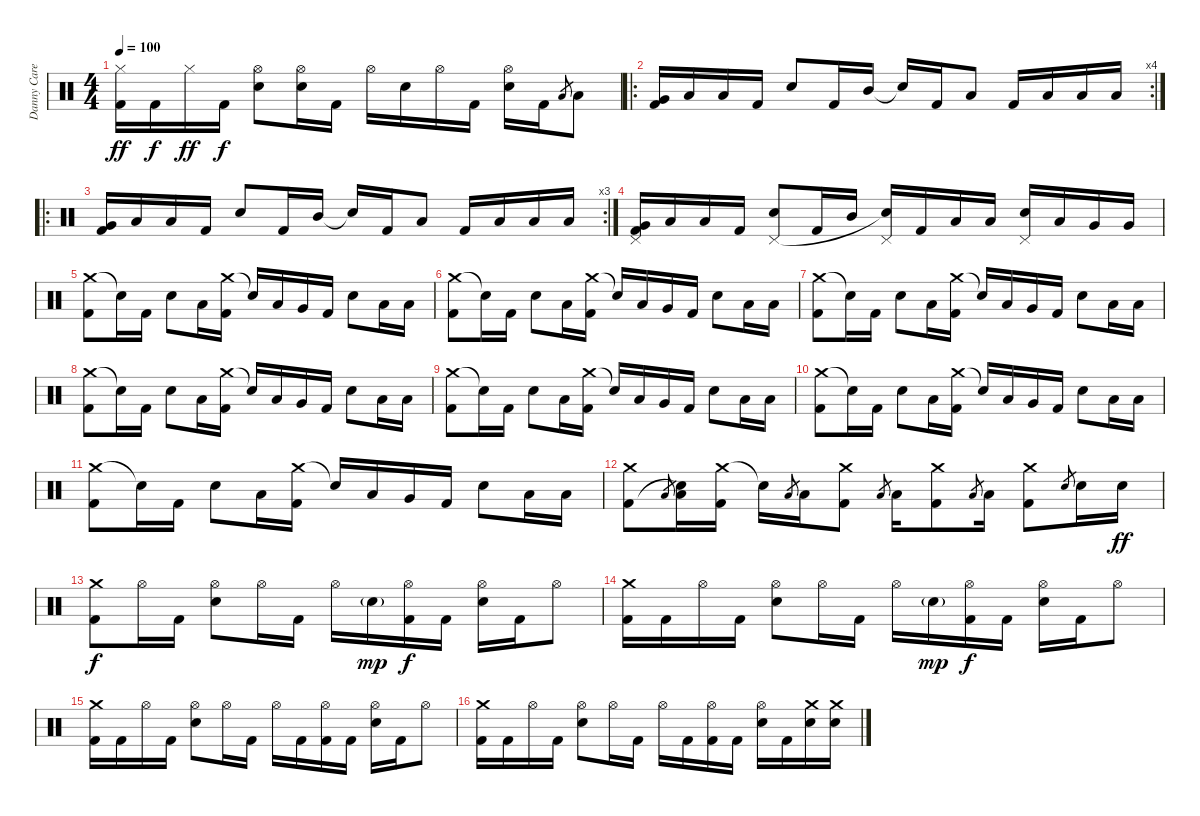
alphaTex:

\track ("Danny Carey Drums " "Danny Care") {instrument percussion}
\staff {score}
\articulation defaults
\ts (4 4)
\tempo 100
\clef neutral
\ks c
("Hi-Hat (closed)" "Kick (hit) 2").16{dy ff} "Kick (hit) 2".16{dy f} "Hi-Hat (closed)".16{dy ff} "Kick (hit) 2".16{dy f} ("Hi-Hat (open)" "Snare (hit) 2").8 ("Hi-Hat (open)" "Snare (hit) 2").16 "Kick (hit) 2".16 "Hi-Hat (open)".16 "Snare (hit) 2".16 "Hi-Hat (open)".16 "Kick (hit) 2".16 ("Hi-Hat (open)" "Snare (hit) 2").16 "Kick (hit) 2".16 "Low Tom (hit)".8{gr} "Low Tom (hit)".8 |
\ro
\rc 4
("Very Low Tom (hit)" "Kick (hit) 2").16{volume 14} "Low Tom (hit)".16 "Low Floor Tom (hit)".16 "Kick (hit) 2".16 "Snare (hit) 2".8 "Kick (hit) 2".16 "Mid Tom (hit)".16 "Snare (hit)"{t}.16 "Kick (hit) 2".16 "Low Tom (hit)".8 "Kick (hit) 2".16 "Low Tom (hit)".16 "Low Tom (hit)".16 "Low Tom (hit)".16 |
\ro
\rc 3
("Very Low Tom (hit)" "Kick (hit) 2").16 "Low Tom (hit)".16 "Low Floor Tom (hit)".16 "Kick (hit) 2".16 "Snare (hit) 2".8 "Kick (hit) 2".16 "Mid Tom (hit)".16 "Snare (hit)"{t}.16 "Kick (hit) 2".16 "Low Tom (hit)".8 "Kick (hit) 2".16 "Low Tom (hit)".16 "Low Tom (hit)".16 "Low Tom (hit)".16 |
("Pedal Hi-Hat (hit)" "Very Low Tom (hit)" "Kick (hit) 2").16 "Low Tom (hit)".16 "Low Floor Tom (hit)".16 "Kick (hit) 2".16 ("Snare (hit) 2" "Pedal Hi-Hat (hit)").8 "Kick (hit) 2".16 "Mid Tom (hit)".16 ("Pedal Hi-Hat (hit)" "Snare (hit)"{t}).16 "Kick (hit) 2".16 "Low Tom (hit)".16 "Low Tom (hit)".16 ("Snare (hit) 2" "Pedal Hi-Hat (hit)").16 "Low Tom (hit)".16 "Very Low Tom (hit)".16 "Very Low Tom (hit)".16 |
("Crash medium (hit)" "Kick (hit) 2").8 "Snare (hit)"{t}.16 "Kick (hit) 2".16 "Snare (hit) 2".8 "Low Tom (hit)".16 ("Crash medium (hit)" "Kick (hit) 2").16 "Snare (hit)"{t}.16 "Low Tom (hit)".16 "Very Low Tom (hit)".16 "Kick (hit) 2".16 "Snare (hit) 2".8 "Low Tom (hit)".16 "Low Tom (hit)".16 |
("Crash medium (hit)" "Kick (hit) 2").8 "Snare (hit)"{t}.16 "Kick (hit) 2".16 "Snare (hit) 2".8 "Low Tom (hit)".16 ("Crash medium (hit)" "Kick (hit) 2").16 "Snare (hit)"{t}.16 "Low Tom (hit)".16 "Very Low Tom (hit)".16 "Kick (hit) 2".16 "Snare (hit) 2".8 "Low Tom (hit)".16 "Low Tom (hit)".16 |
("Crash medium (hit)" "Kick (hit) 2").8 "Snare (hit)"{t}.16 "Kick (hit) 2".16 "Snare (hit) 2".8 "Low Tom (hit)".16 ("Crash medium (hit)" "Kick (hit) 2").16 "Snare (hit)"{t}.16 "Low Tom (hit)".16 "Very Low Tom (hit)".16 "Kick (hit) 2".16 "Snare (hit) 2".8 "Low Tom (hit)".16 "Low Tom (hit)".16 |
("Crash medium (hit)" "Kick (hit) 2").8 "Snare (hit)"{t}.16 "Kick (hit) 2".16 "Snare (hit) 2".8 "Low Tom (hit)".16 ("Crash medium (hit)" "Kick (hit) 2").16 "Snare (hit)"{t}.16 "Low Tom (hit)".16 "Very Low Tom (hit)".16 "Kick (hit) 2".16 "Snare (hit) 2".8 "Low Tom (hit)".16 "Low Tom (hit)".16 |
("Crash medium (hit)" "Kick (hit) 2").8 "Snare (hit)"{t}.16 "Kick (hit) 2".16 "Snare (hit) 2".8 "Low Tom (hit)".16 ("Crash medium (hit)" "Kick (hit) 2").16 "Snare (hit)"{t}.16 "Low Tom (hit)".16 "Very Low Tom (hit)".16 "Kick (hit) 2".16 "Snare (hit) 2".8 "Low Tom (hit)".16 "Low Tom (hit)".16 |
("Crash medium (hit)" "Kick (hit) 2").8 "Snare (hit)"{t}.16 "Kick (hit) 2".16 "Snare (hit) 2".8 "Low Tom (hit)".16 ("Crash medium (hit)" "Kick (hit) 2").16 "Snare (hit)"{t}.16 "Low Tom (hit)".16 "Very Low Tom (hit)".16 "Kick (hit) 2".16 "Snare (hit) 2".8 "Low Tom (hit)".16 "Low Tom (hit)".16 |
("Crash medium (hit)" "Kick (hit) 2").8 "Snare (hit)"{t}.16 "Kick (hit) 2".16 "Snare (hit) 2".8 "Low Tom (hit)".16 ("Crash medium (hit)" "Kick (hit) 2").16 "Snare (hit)"{t}.16 "Low Tom (hit)".16 "Very Low Tom (hit)".16 "Kick (hit) 2".16 "Snare (hit) 2".8 "Low Tom (hit)".16 "Low Tom (hit)".16 |
("Crash medium (hit)" "Kick (hit) 2").8 "Low Tom (hit)".8{gr} ("Low Tom (hit)" "Snare (hit)"{t}).16 ("Crash medium (hit)" "Kick (hit) 2").16 "Snare (hit)"{t}.16 "Low Tom (hit)".8{gr} "Low Tom (hit)".16 ("Crash medium (hit)" "Kick (hit) 2").8 "Low Tom (hit)".8{gr} "Low Tom (hit)".16 ("Crash medium (hit)" "Kick (hit) 2").8 "Low Tom (hit)".8{gr} "Low Tom (hit)".16 ("Crash medium (hit)" "Kick (hit) 2").8 "Snare (hit) 2".8{gr} "Snare (hit) 2".16 "Snare (hit) 2".16{dy ff} |
("Crash medium (hit)" "Kick (hit) 2").8{dy f} "Hi-Hat (open)".16 "Kick (hit) 2".16 ("Hi-Hat (open)" "Snare (hit) 2").8 "Hi-Hat (open)".16 "Kick (hit) 2".16 "Hi-Hat (open)".16 "Snare (hit) 2"{g}.16{dy mp} ("Hi-Hat (open)" "Kick (hit) 2").16{dy f} "Kick (hit) 2".16 ("Hi-Hat (open)" "Snare (hit) 2").16 "Kick (hit) 2".16 "Hi-Hat (open)".8 |
("Crash medium (hit)" "Kick (hit) 2").16 "Kick (hit) 2".16 "Hi-Hat (open)".16 "Kick (hit) 2".16 ("Hi-Hat (open)" "Snare (hit) 2").8 "Hi-Hat (open)".16 "Kick (hit) 2".16 "Hi-Hat (open)".16 "Snare (hit) 2"{g}.16{dy mp} ("Hi-Hat (open)" "Kick (hit) 2").16{dy f} "Kick (hit) 2".16 ("Hi-Hat (open)" "Snare (hit) 2").16 "Kick (hit) 2".16 "Hi-Hat (open)".8 |
("Crash medium (hit)" "Kick (hit) 2").16 "Kick (hit) 2".16 "Hi-Hat (open)".16 "Kick (hit) 2".16 ("Hi-Hat (open)" "Snare (hit) 2").8 "Hi-Hat (open)".16 "Kick (hit) 2".16 "Hi-Hat (open)".16 "Kick (hit) 2".16 ("Hi-Hat (open)" "Kick (hit) 2").16 "Kick (hit) 2".16 ("Hi-Hat (open)" "Snare (hit) 2").16 "Kick (hit) 2".16 "Hi-Hat (open)".8 |
("Crash medium (hit)" "Kick (hit) 2").16 "Kick (hit) 2".16 "Hi-Hat (open)".16 "Kick (hit) 2".16 ("Hi-Hat (open)" "Snare (hit) 2").8 "Hi-Hat (open)".16 "Kick (hit) 2".16 "Hi-Hat (open)".16 "Kick (hit) 2".16 ("Hi-Hat (open)" "Kick (hit) 2").16 "Kick (hit) 2".16 ("Hi-Hat (open)" "Snare (hit) 2").16 "Kick (hit) 2".16 ("Crash medium (hit)" "Snare (hit) 2").16 ("Crash medium (hit)" "Snare (hit) 2").16
